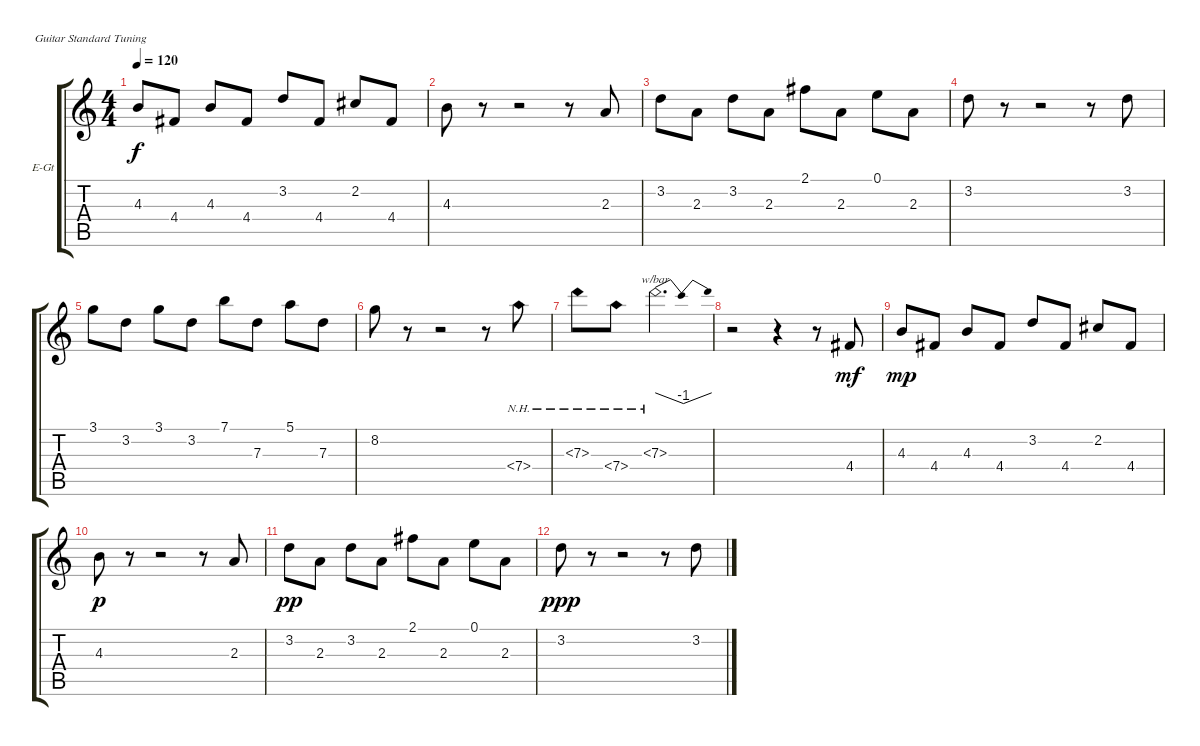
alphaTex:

\defaultSystemsLayout 4
\bracketExtendMode groupsimilarinstruments
\firstSystemTrackNameOrientation horizontal
\otherSystemsTrackNameOrientation horizontal
\track ("Electric Guitar" "E-Gt") {instrument electricguitarclean}
\staff {score tabs}
\tuning (E4 B3 G3 D3 A2 E2)
\ts (4 4)
\tempo 120
\clef g2
\ks c
4.3.8{dy f} 4.4.8 4.3.8 4.4.8 3.2.8 4.4.8 2.2.8 4.4.8 |
4.3.8 r.8 r.2 r.8 2.3.8 |
3.2.8 2.3.8 3.2.8 2.3.8 2.1.8 2.3.8 0.1.8 2.3.8 |
3.2.8 r.8 r.2 r.8 3.2.8 |
3.1.8 3.2.8 3.1.8 3.2.8 7.1.8 7.3.8 5.1.8 7.3.8 |
8.2.8 r.8 r.2 r.8 7.4{nh}.8 |
7.3{nh}.8 7.4{nh}.8 7.3{nh}.2{d tbe (dip default 0 0 30 -4 60 0)} |
r.2 r.4 r.8 4.4.8{dy mf} |
4.3.8{dy mp} 4.4.8 4.3.8 4.4.8 3.2.8 4.4.8 2.2.8 4.4.8 |
4.3.8{dy p} r.8 r.2 r.8 2.3.8 |
3.2.8{dy pp} 2.3.8 3.2.8 2.3.8 2.1.8 2.3.8 0.1.8 2.3.8 |
3.2.8{dy ppp} r.8 r.2 r.8 3.2.8
